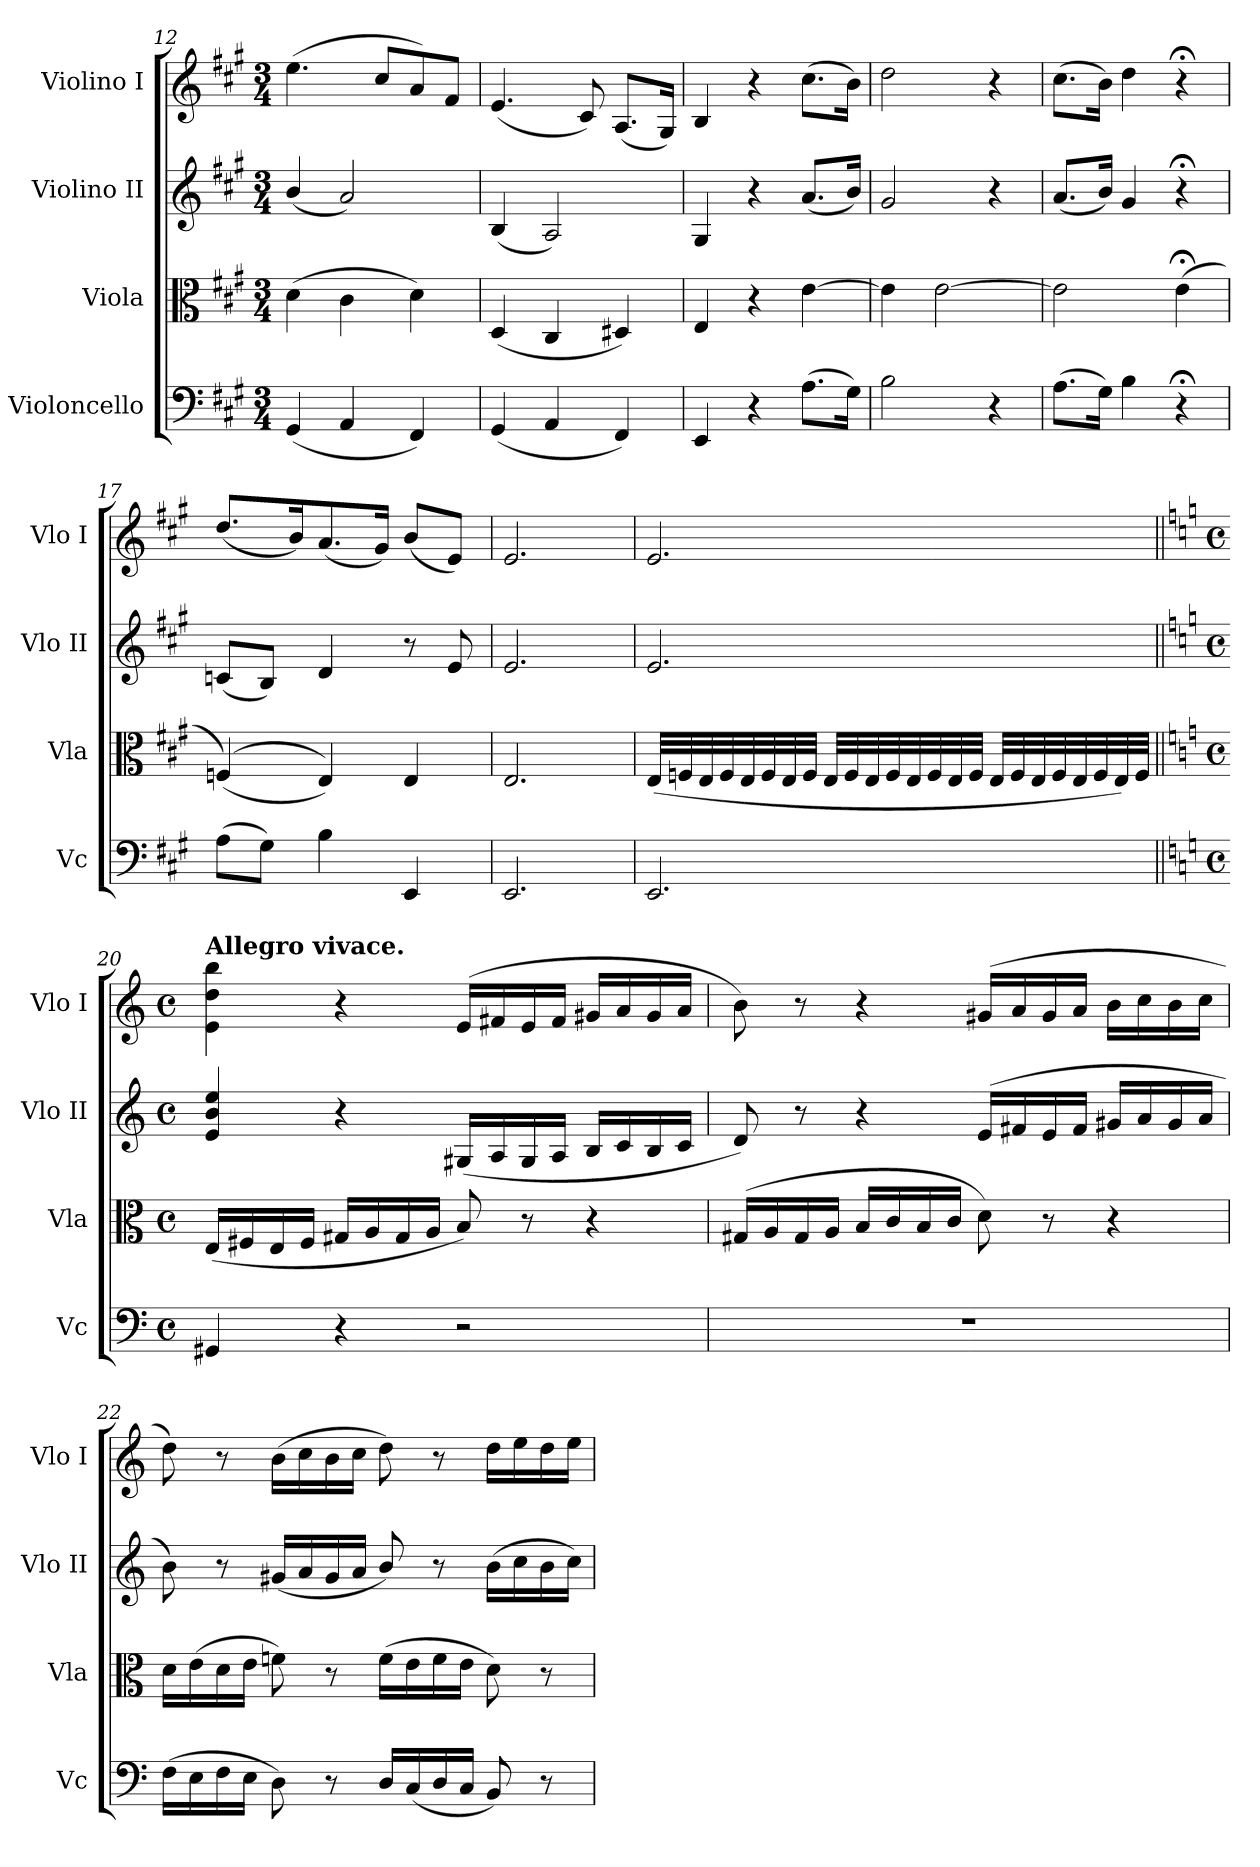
**kern	**kern	**kern	**kern
*part4	*part3	*part2	*part1
*staff4	*staff3	*staff2	*staff1
*I"Violoncello	*I"Viola	*I"Violino II	*I"Violino I
*I'Vc	*I'Vla	*I'Vlo II	*I'Vlo I
!!LO:LB:g=z
*clefF4	*clefC3	*clefG2	*clefG2
*k[f#c#g#]	*k[f#c#g#]	*k[f#c#g#]	*k[f#c#g#]
*M3/4	*M3/4	*M3/4	*M3/4
=12	=12	=12	=12
(4GG#/	(4d\	(4b/	(4.ee\
4AA/	4c#\	2a/)	.
.	.	.	8cc#/L
4FF#/)	4d\)	.	8a/)
.	.	.	8f#/J
=13	=13	=13	=13
(4GG#/	(4D/	(4B/	(4.e/
4AA/	4C#/	2A/)	.
.	.	.	8c#/)
4FF#/)	4D#X/)	.	(8.A/L
.	.	.	16G#/Jk)
=14	=14	=14	=14
4EE/	4E/	4G#/	4B/
4r	4r	4r	4r
(8.A\L	[4e\	(8.a/L	(8.cc#\L
16G#\Jk)	.	16b/Jk)	16b\Jk)
=15	=15	=15	=15
2B\	4e\]	2g#/	2dd\
.	[2e\	.	.
4r	.	4r	4r
=16	=16	=16	=16
(8.A\L	2e\]	(8.a/L	(8.cc#\L
16G#\Jk)	.	16b/Jk)	16b\Jk)
4B\	.	4g#/	4dd\
4r;<	(4e;<\	4r;<	4r;<
=17	=17	=17	=17
(8A\L	((4Fn/)	(8cn/L	(8.dd/L
8G#\J)	.	8B/J)	.
.	.	.	16b/K)
4B\	4E/))	4d/	(8.a/
.	.	.	16g#/Jk)
4EE/	4E/	8r	(8b/L
.	.	8e/	8e/J)
=18	=18	=18	=18
2.EE/	2.E/	2.e/	2.e/
=19	=19	=19	=19
2.EE/	(32E/LLL	2.e/	2.e/
.	32Fn/	.	.
.	32E/	.	.
.	32F/	.	.
.	32E/	.	.
.	32F/	.	.
.	32E/	.	.
.	32F/JJJ	.	.
.	32E/LLL	.	.
.	32F/	.	.
.	32E/	.	.
.	32F/	.	.
.	32E/	.	.
.	32F/	.	.
.	32E/	.	.
.	32F/JJJ	.	.
.	32E/LLL	.	.
.	32F/	.	.
.	32E/	.	.
.	32F/	.	.
.	32E/	.	.
.	32F/	.	.
.	32E/)	.	.
.	32F/JJJ	.	.
!!LO:LB:g=z
=20||	=20||	=20||	=20||
*k[]	*k[]	*k[]	*k[]
*M4/4	*M4/4	*M4/4	*M4/4
*met(c)	*met(c)	*met(c)	*met(c)
!	!	!	!LO:TX:a:B:t=Allegro vivace.
4GG#X/	(16E/LL	4e/ 4b/ 4ee/	4e\ 4dd\ 4bb\
.	16F#X/	.	.
.	16E/	.	.
.	16F#/JJ	.	.
4r	16G#X/LL	4r	4r
.	16A/	.	.
.	16G#/	.	.
.	16A/JJ	.	.
2r	8B/)	(16G#X/LL	(16e/LL
.	.	16A/	16f#X/
.	8r	16G#/	16e/
.	.	16A/JJ	16f#/JJ
.	4r	16B/LL	16g#X/LL
.	.	16c/	16a/
.	.	16B/	16g#/
.	.	16c/JJ	16a/JJ
=21	=21	=21	=21
1r	(16G#X/LL	8d/)	8b\)
.	16A/	.	.
.	16G#/	8r	8r
.	16A/JJ	.	.
.	16B/LL	4r	4r
.	16c/	.	.
.	16B/	.	.
.	16c/JJ	.	.
.	8d\)	(16e/LL	(16g#X/LL
.	.	16f#X/	16a/
.	8r	16e/	16g#/
.	.	16f#/JJ	16a/JJ
.	4r	16g#X/LL	16b\LL
.	.	16a/	16cc\
.	.	16g#/	16b\
.	.	16a/JJ	16cc\JJ
=22	=22	=22	=22
(16F\LL	16d\LL	8b\)	8dd\)
16E\	(16e\	.	.
16F\	16d\	8r	8r
16E\JJ	16e\JJ	.	.
8D\)	8fn\)	(16g#X/LL	(16b\LL
.	.	16a/	16cc\
8r	8r	16g#/	16b\
.	.	16a/JJ	16cc\JJ
16D/LL	(16f\LL	8b/)	8dd\)
(16C/	16e\	.	.
16D/	16f\	8r	8r
16C/JJ	16e\JJ	.	.
8BB/)	8d\)	(16b\LL	16dd\LL
.	.	16cc\	16ee\
8r	8r	16b\	16dd\
.	.	16cc\JJ)	16ee\JJ
=	=	=	=
*-	*-	*-	*-
